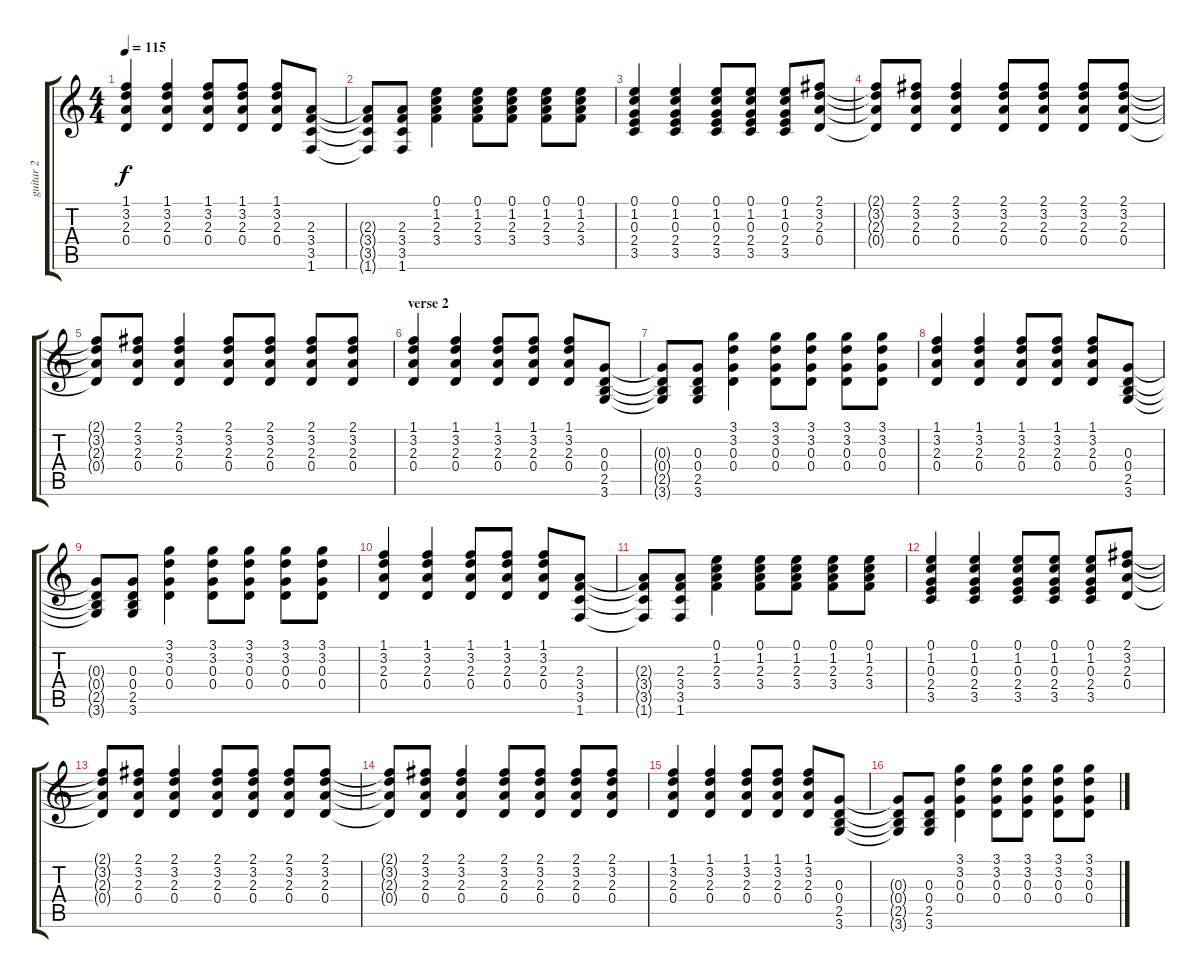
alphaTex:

\track ("guitar 2" "guitar 2") {instrument acousticguitarsteel}
\staff {score tabs}
\tuning (E4 B3 G3 D3 A2 E2) {hide}
\ts (4 4)
\tempo 115
\clef g2
\ks c
(1.1 3.2 2.3 0.4).4{dy f} (1.1 3.2 2.3 0.4).4 (1.1 3.2 2.3 0.4).8 (1.1 3.2 2.3 0.4).8 (1.1 3.2 2.3 0.4).8 (2.3 3.4 3.5 1.6).8 |
(2.3{t} 3.4{t} 3.5{t} 1.6{t}).8 (2.3 3.4 3.5 1.6).8 (0.1 1.2 2.3 3.4).4 (0.1 1.2 2.3 3.4).8 (0.1 1.2 2.3 3.4).8 (0.1 1.2 2.3 3.4).8 (0.1 1.2 2.3 3.4).8 |
(0.1 1.2 0.3 2.4 3.5).4 (0.1 1.2 0.3 2.4 3.5).4 (0.1 1.2 0.3 2.4 3.5).8 (0.1 1.2 0.3 2.4 3.5).8 (0.1 1.2 0.3 2.4 3.5).8 (2.1 3.2 2.3 0.4).8 |
(2.1{t} 3.2{t} 2.3{t} 0.4{t}).8 (2.1 3.2 2.3 0.4).8 (2.1 3.2 2.3 0.4).4 (2.1 3.2 2.3 0.4).8 (2.1 3.2 2.3 0.4).8 (2.1 3.2 2.3 0.4).8 (2.1 3.2 2.3 0.4).8 |
(2.1{t} 3.2{t} 2.3{t} 0.4{t}).8 (2.1 3.2 2.3 0.4).8 (2.1 3.2 2.3 0.4).4 (2.1 3.2 2.3 0.4).8 (2.1 3.2 2.3 0.4).8 (2.1 3.2 2.3 0.4).8 (2.1 3.2 2.3 0.4).8 |
\section ("" "verse 2")
(1.1 3.2 2.3 0.4).4 (1.1 3.2 2.3 0.4).4 (1.1 3.2 2.3 0.4).8 (1.1 3.2 2.3 0.4).8 (1.1 3.2 2.3 0.4).8 (0.3 0.4 2.5 3.6).8 |
(0.3{t} 0.4{t} 2.5{t} 3.6{t}).8 (0.3 0.4 2.5 3.6).8 (3.1 3.2 0.3 0.4).4 (3.1 3.2 0.3 0.4).8 (3.1 3.2 0.3 0.4).8 (3.1 3.2 0.3 0.4).8 (3.1 3.2 0.3 0.4).8 |
(1.1 3.2 2.3 0.4).4 (1.1 3.2 2.3 0.4).4 (1.1 3.2 2.3 0.4).8 (1.1 3.2 2.3 0.4).8 (1.1 3.2 2.3 0.4).8 (0.3 0.4 2.5 3.6).8 |
(0.3{t} 0.4{t} 2.5{t} 3.6{t}).8 (0.3 0.4 2.5 3.6).8 (3.1 3.2 0.3 0.4).4 (3.1 3.2 0.3 0.4).8 (3.1 3.2 0.3 0.4).8 (3.1 3.2 0.3 0.4).8 (3.1 3.2 0.3 0.4).8 |
(1.1 3.2 2.3 0.4).4 (1.1 3.2 2.3 0.4).4 (1.1 3.2 2.3 0.4).8 (1.1 3.2 2.3 0.4).8 (1.1 3.2 2.3 0.4).8 (2.3 3.4 3.5 1.6).8 |
(2.3{t} 3.4{t} 3.5{t} 1.6{t}).8 (2.3 3.4 3.5 1.6).8 (0.1 1.2 2.3 3.4).4 (0.1 1.2 2.3 3.4).8 (0.1 1.2 2.3 3.4).8 (0.1 1.2 2.3 3.4).8 (0.1 1.2 2.3 3.4).8 |
(0.1 1.2 0.3 2.4 3.5).4 (0.1 1.2 0.3 2.4 3.5).4 (0.1 1.2 0.3 2.4 3.5).8 (0.1 1.2 0.3 2.4 3.5).8 (0.1 1.2 0.3 2.4 3.5).8 (2.1 3.2 2.3 0.4).8 |
(2.1{t} 3.2{t} 2.3{t} 0.4{t}).8 (2.1 3.2 2.3 0.4).8 (2.1 3.2 2.3 0.4).4 (2.1 3.2 2.3 0.4).8 (2.1 3.2 2.3 0.4).8 (2.1 3.2 2.3 0.4).8 (2.1 3.2 2.3 0.4).8 |
(2.1{t} 3.2{t} 2.3{t} 0.4{t}).8 (2.1 3.2 2.3 0.4).8 (2.1 3.2 2.3 0.4).4 (2.1 3.2 2.3 0.4).8 (2.1 3.2 2.3 0.4).8 (2.1 3.2 2.3 0.4).8 (2.1 3.2 2.3 0.4).8 |
(1.1 3.2 2.3 0.4).4 (1.1 3.2 2.3 0.4).4 (1.1 3.2 2.3 0.4).8 (1.1 3.2 2.3 0.4).8 (1.1 3.2 2.3 0.4).8 (0.3 0.4 2.5 3.6).8 |
(0.3{t} 0.4{t} 2.5{t} 3.6{t}).8 (0.3 0.4 2.5 3.6).8 (3.1 3.2 0.3 0.4).4 (3.1 3.2 0.3 0.4).8 (3.1 3.2 0.3 0.4).8 (3.1 3.2 0.3 0.4).8 (3.1 3.2 0.3 0.4).8
